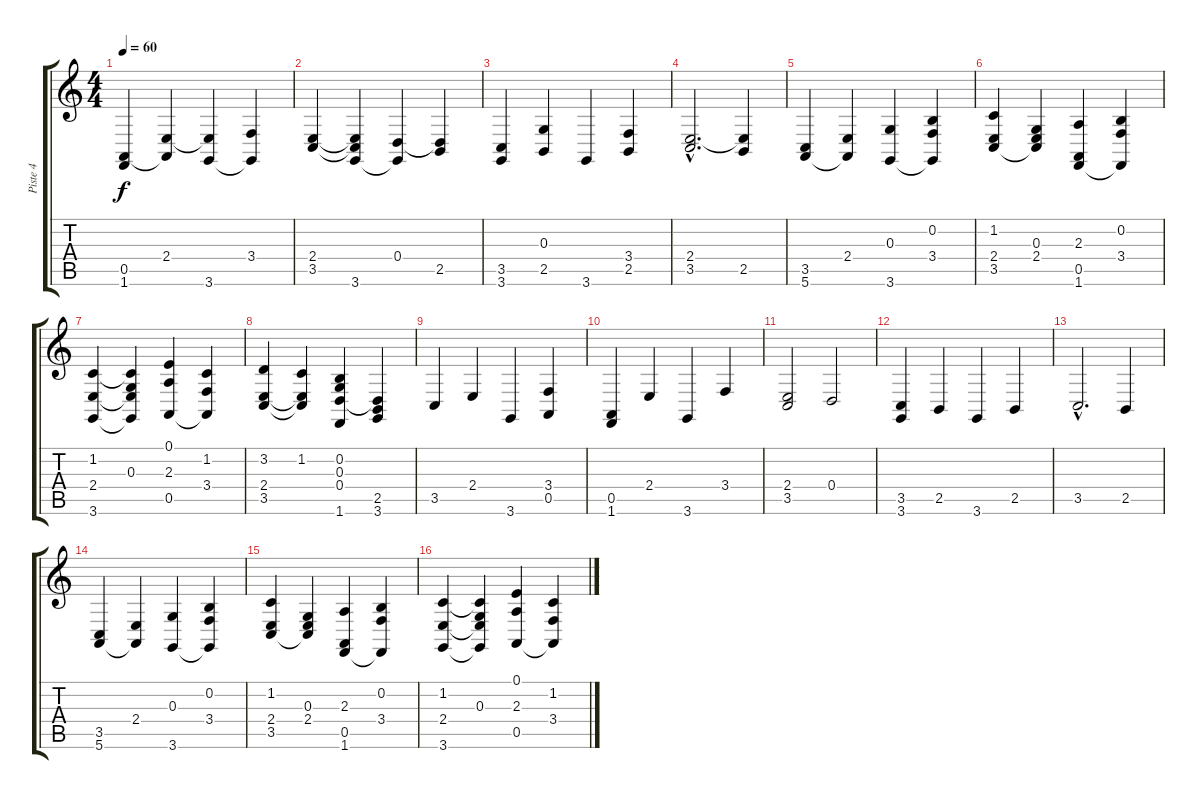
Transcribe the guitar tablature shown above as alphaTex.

\track ("Piste 4" "Piste 4") {instrument stringensemble1}
\staff {score tabs}
\tuning (E4 B3 G3 D3 A2 E2) {hide}
\ts (4 4)
\tempo 60
\clef g2
\ks c
(0.5 1.6).4{dy f} (2.4 0.5{t}).4 (2.4{t} 3.6).4 (3.4 3.6{t}).4 |
(2.4 3.5).4 (2.4{t} 3.5{t} 3.6).4 (0.4 3.6{t}).4 (0.4{t} 2.5).4 |
(3.5 3.6).4 (0.3 2.5).4 3.6.4 (3.4 2.5).4 |
(2.4{hac} 3.5{hac}).2{d} (2.4{t} 2.5).4 |
(3.5 5.6).4 (2.4 5.6{t}).4 (0.3 3.6).4 (0.2 3.4 3.6{t}).4 |
(1.2 2.4 3.5).4 (0.3 2.4 3.5{t}).4 (2.3 0.5 1.6).4 (0.2 3.4 1.6{t}).4 |
(1.2 2.4 3.6).4 (1.2{t} 0.3 2.4{t} 3.6{t}).4 (0.1 2.3 0.5).4 (1.2 3.4 0.5{t}).4 |
(3.2 2.4 3.5).4 (1.2 2.4{t} 3.5{t}).4 (0.2 0.3 0.4 1.6).4 (0.4{t} 2.5 3.6).4 |
3.5.4 2.4.4 3.6.4 (3.4 0.5).4 |
(0.5 1.6).4 2.4.4 3.6.4 3.4.4 |
(2.4 3.5).2 0.4.2 |
(3.5 3.6).4 2.5.4 3.6.4 2.5.4 |
3.5{hac}.2{d} 2.5.4 |
(3.5 5.6).4 (2.4 5.6{t}).4 (0.3 3.6).4 (0.2 3.4 3.6{t}).4 |
(1.2 2.4 3.5).4 (0.3 2.4 3.5{t}).4 (2.3 0.5 1.6).4 (0.2 3.4 1.6{t}).4 |
(1.2 2.4 3.6).4 (1.2{t} 0.3 2.4{t} 3.6{t}).4 (0.1 2.3 0.5).4 (1.2 3.4 0.5{t}).4
